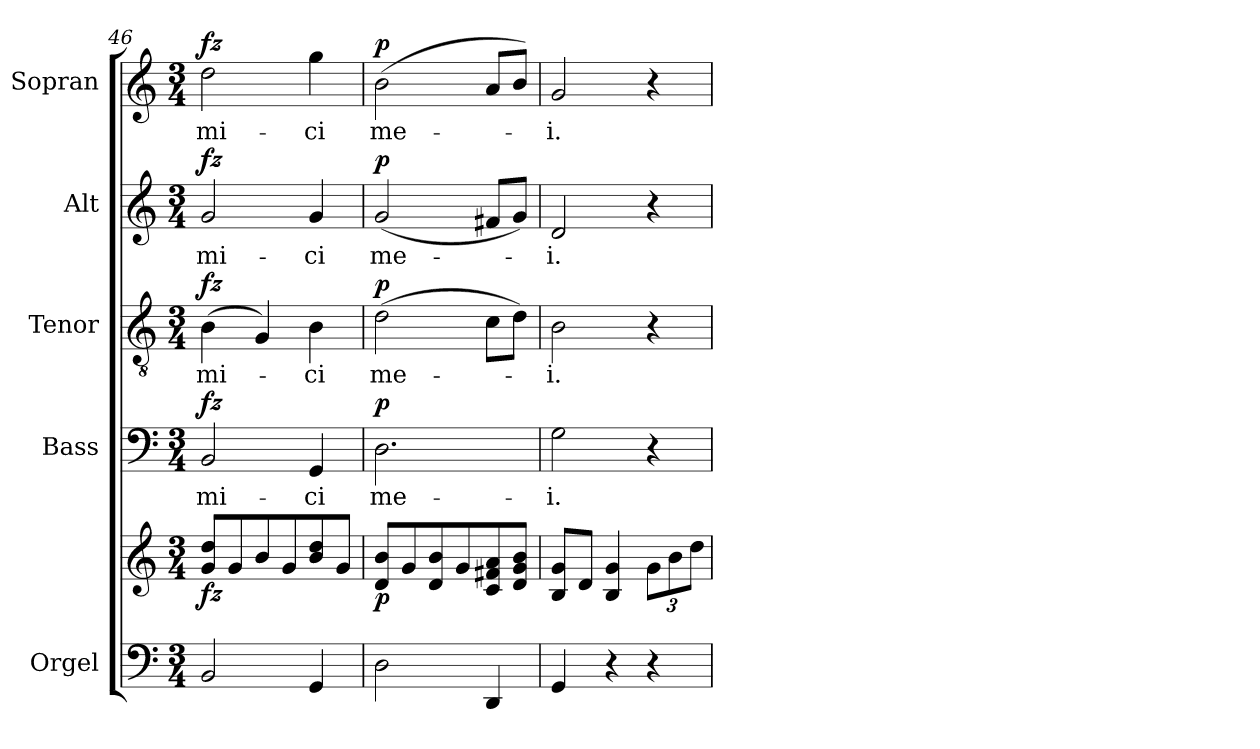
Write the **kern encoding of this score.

**kern	**kern	**dynam	**kern	**text	**dynam	**kern	**text	**dynam	**kern	**text	**dynam	**kern	**text	**dynam
*part5	*part5	*part5	*part4	*part4	*part4	*part3	*part3	*part3	*part2	*part2	*part2	*part1	*part1	*part1
*staff6	*staff5	*staff5/6	*staff4	*staff4	*staff4	*staff3	*staff3	*staff3	*staff2	*staff2	*staff2	*staff1	*staff1	*staff1
*I"Orgel	*	*	*I"Bass	*	*	*I"Tenor	*	*	*I"Alt	*	*	*I"Sopran	*	*
*I'Org.	*	*	*I'B.	*	*	*I'T.	*	*	*I'A.	*	*	*I'S.	*	*
*clefF4	*clefG2	*	*clefF4	*	*	*clefGv2	*	*	*clefG2	*	*	*clefG2	*	*
*k[]	*k[]	*	*k[]	*	*	*k[]	*	*	*k[]	*	*	*k[]	*	*
*C:	*C:	*	*C:	*	*	*C:	*	*	*C:	*	*	*C:	*	*
*M3/4	*M3/4	*	*M3/4	*	*	*M3/4	*	*	*M3/4	*	*	*M3/4	*	*
=46	=46	=46	=46	=46	=46	=46	=46	=46	=46	=46	=46	=46	=46	=46
!	!	!LO:DY:b	!	!LO:LY:b	!LO:DY:a	!	!LO:LY:b	!LO:DY:a	!	!LO:LY:b	!LO:DY:a	!	!LO:LY:b	!LO:DY:a
2BB/	8g/ 8dd/L	fz	2BB/	-mi-	fz	(>4B\	-mi-	fz	2g/	-mi-	fz	2dd\	-mi-	fz
.	8g/	.	.	.	.	.	.	.	.	.	.	.	.	.
.	8b/	.	.	.	.	4G/)	.	.	.	.	.	.	.	.
.	8g/	.	.	.	.	.	.	.	.	.	.	.	.	.
!	!	!	!	!LO:LY:b	!	!	!LO:LY:b	!	!	!LO:LY:b	!	!	!LO:LY:b	!
4GG/	8b/ 8dd/	.	4GG/	-ci	.	4B\	-ci	.	4g/	-ci	.	4gg\	-ci	.
.	8g/J	.	.	.	.	.	.	.	.	.	.	.	.	.
=47	=47	=47	=47	=47	=47	=47	=47	=47	=47	=47	=47	=47	=47	=47
!	!	!LO:DY:b	!	!LO:LY:b	!LO:DY:a	!	!LO:LY:b	!LO:DY:a	!	!LO:LY:b	!LO:DY:a	!	!LO:LY:b	!LO:DY:a
2D\	8d/ 8b/L	p	2.D\	me-	p	(>2d\	me-	p	(<2g/	me-	p	(>2b\	me-	p
.	8g/	.	.	.	.	.	.	.	.	.	.	.	.	.
.	8d/ 8b/	.	.	.	.	.	.	.	.	.	.	.	.	.
.	8g/	.	.	.	.	.	.	.	.	.	.	.	.	.
4DD/	8c/ 8f#X/ 8a/	.	.	.	.	8c\L	.	.	8f#X/L	.	.	8a/L	.	.
.	8d/ 8g/ 8b/J	.	.	.	.	8d\J)	.	.	8g/J)	.	.	8b/J)	.	.
=48	=48	=48	=48	=48	=48	=48	=48	=48	=48	=48	=48	=48	=48	=48
!	!	!	!	!LO:LY:b	!	!	!LO:LY:b	!	!	!LO:LY:b	!	!	!LO:LY:b	!
4GG/	8B/ 8g/L	.	2G\	-i.	.	2B\	-i.	.	2d/	-i.	.	2g/	-i.	.
.	8d/J	.	.	.	.	.	.	.	.	.	.	.	.	.
4r	4B/ 4g/	.	.	.	.	.	.	.	.	.	.	.	.	.
*	*Xbrackettup	*	*	*	*	*	*	*	*	*	*	*	*	*
4r	12g\L	.	4r	.	.	4r	.	.	4r	.	.	4r	.	.
.	12b\	.	.	.	.	.	.	.	.	.	.	.	.	.
.	12dd\J	.	.	.	.	.	.	.	.	.	.	.	.	.
=	=	=	=	=	=	=	=	=	=	=	=	=	=	=
*-	*-	*-	*-	*-	*-	*-	*-	*-	*-	*-	*-	*-	*-	*-
